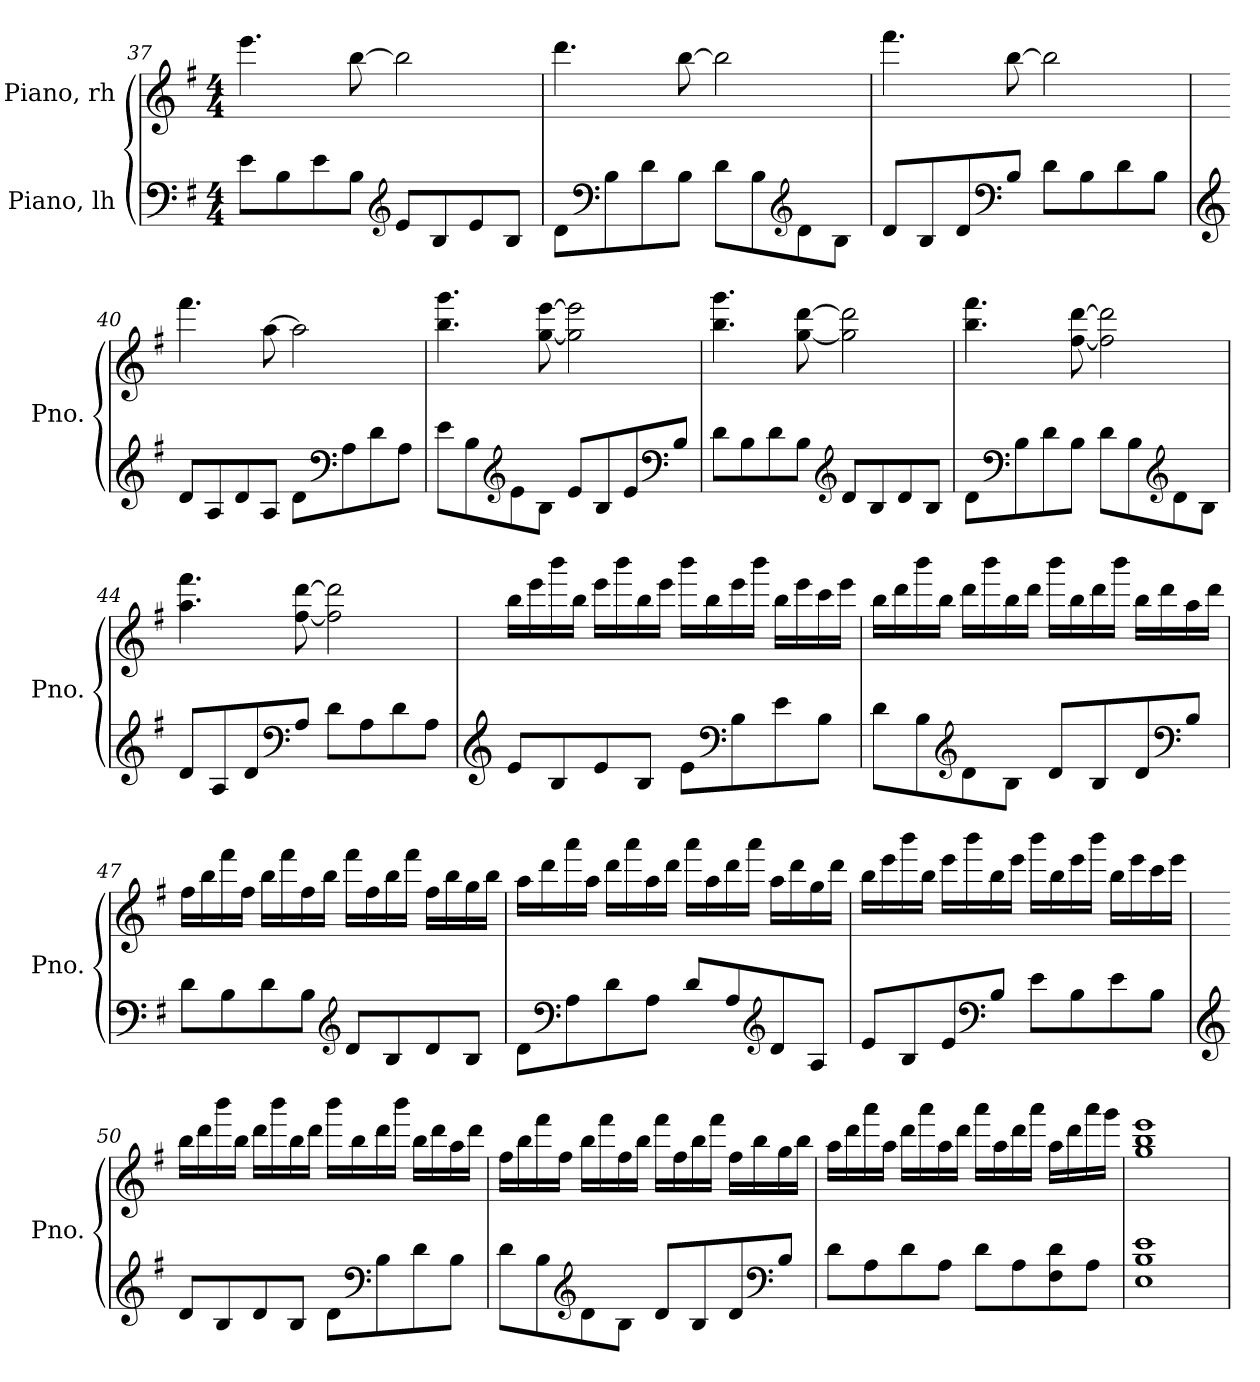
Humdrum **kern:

**kern	**kern
*part2	*part1
*staff2	*staff1
*I"Piano, lh	*I"Piano, rh
*I'Pno.	*I'Pno.
!!LO:LB:g=z
*clefF4	*clefG2
*k[f#]	*k[f#]
*M4/4	*M4/4
=37	=37
8e\L	4.eee\
8B\	.
8e\	.
8B\J	[8bb\
*clefG2	*
8e/L	2bb\]
8B/	.
8e/	.
8B/J	.
=38	=38
8d\L	4.ddd\
*clefF4	*
8B\	.
8d\	.
8B\J	[8bb\
8d\L	2bb\]
8B\	.
*clefG2	*
8d\	.
8B\J	.
=39	=39
8d/L	4.fff#\
8B/	.
8d/	.
*clefF4	*
8B/J	[8bb\
8d\L	2bb\]
8B\	.
8d\	.
8B\J	.
!!LO:LB:g=z
=40	=40
*clefG2	*
8d/L	4.fff#\
8A/	.
8d/	.
8A/J	[8aa\
8d\L	2aa\]
*clefF4	*
8A\	.
8d\	.
8A\J	.
=41	=41
8e\L	4.bb\ 4.ggg\
8B\	.
*clefG2	*
8e\	.
8B\J	[8gg\ [8eee\
8e/L	2gg\] 2eee\]
8B/	.
8e/	.
*clefF4	*
8B/J	.
=42	=42
8d\L	4.bb\ 4.ggg\
8B\	.
8d\	.
8B\J	[8gg\ [8ddd\
*clefG2	*
8d/L	2gg\] 2ddd\]
8B/	.
8d/	.
8B/J	.
!!LO:LB:g=z
=43	=43
8d\L	4.bb\ 4.fff#\
*clefF4	*
8B\	.
8d\	.
8B\J	[8ff#\ [8ddd\
8d\L	2ff#\] 2ddd\]
8B\	.
*clefG2	*
8d\	.
8B\J	.
=44	=44
8d/L	4.aa\ 4.fff#\
8A/	.
8d/	.
*clefF4	*
8A/J	[8ff#\ [8ddd\
8d\L	2ff#\] 2ddd\]
8A\	.
8d\	.
8A\J	.
!!LO:LB:g=z
=45	=45
*clefG2	*
8e/L	16bb\LL
.	16eee\
8B/	16bbb\
.	16bb\JJ
8e/	16eee\LL
.	16bbb\
8B/J	16bb\
.	16eee\JJ
8e\L	16bbb\LL
.	16bb\
*clefF4	*
8B\	16eee\
.	16bbb\JJ
8e\	16bb\LL
.	16eee\
8B\J	16ccc\
.	16eee\JJ
!!LO:LB:g=z
=46	=46
8d\L	16bb\LL
.	16ddd\
8B\	16bbb\
.	16bb\JJ
*clefG2	*
8d\	16ddd\LL
.	16bbb\
8B\J	16bb\
.	16ddd\JJ
8d/L	16bbb\LL
.	16bb\
8B/	16ddd\
.	16bbb\JJ
8d/	16bb\LL
.	16ddd\
*clefF4	*
8B/J	16aa\
.	16ddd\JJ
=47	=47
8d\L	16ff#\LL
.	16bb\
8B\	16fff#\
.	16ff#\JJ
8d\	16bb\LL
.	16fff#\
8B\J	16ff#\
.	16bb\JJ
*clefG2	*
8d/L	16fff#\LL
.	16ff#\
8B/	16bb\
.	16fff#\JJ
8d/	16ff#\LL
.	16bb\
8B/J	16gg\
.	16bb\JJ
!!LO:PB:g=z
=48	=48
8d\L	16aa\LL
.	16ddd\
*clefF4	*
8A\	16aaa\
.	16aa\JJ
8d\	16ddd\LL
.	16aaa\
8A\J	16aa\
.	16ddd\JJ
8d/L	16aaa\LL
.	16aa\
8A/	16ddd\
.	16aaa\JJ
*clefG2	*
8d/	16aa\LL
.	16ddd\
8A/J	16gg\
.	16ddd\JJ
!!LO:LB:g=z
=49	=49
8e/L	16bb\LL
.	16eee\
8B/	16bbb\
.	16bb\JJ
8e/	16eee\LL
.	16bbb\
*clefF4	*
8B/J	16bb\
.	16eee\JJ
8e\L	16bbb\LL
.	16bb\
8B\	16eee\
.	16bbb\JJ
8e\	16bb\LL
.	16eee\
8B\J	16ccc\
.	16eee\JJ
!!LO:LB:g=z
=50	=50
*clefG2	*
8d/L	16bb\LL
.	16ddd\
8B/	16bbb\
.	16bb\JJ
8d/	16ddd\LL
.	16bbb\
8B/J	16bb\
.	16ddd\JJ
8d\L	16bbb\LL
.	16bb\
*clefF4	*
8B\	16ddd\
.	16bbb\JJ
8d\	16bb\LL
.	16ddd\
8B\J	16aa\
.	16ddd\JJ
=51	=51
8d\L	16ff#\LL
.	16bb\
8B\	16fff#\
.	16ff#\JJ
*clefG2	*
8d\	16bb\LL
.	16fff#\
8B\J	16ff#\
.	16bb\JJ
8d/L	16fff#\LL
.	16ff#\
8B/	16bb\
.	16fff#\JJ
8d/	16ff#\LL
.	16bb\
*clefF4	*
8B/J	16gg\
.	16bb\JJ
!!LO:LB:g=z
=52	=52
8d\L	16aa\LL
.	16ddd\
8A\	16aaa\
.	16aa\JJ
8d\	16ddd\LL
.	16aaa\
8A\J	16aa\
.	16ddd\JJ
8d\L	16aaa\LL
.	16aa\
8A\	16ddd\
.	16aaa\JJ
8F#\ 8d\	16aa\LL
.	16ddd\
8A\J	16aaa\
.	16ggg\JJ
=53	=53
1E 1B 1e	1gg 1bb 1eee
=	=
*-	*-
